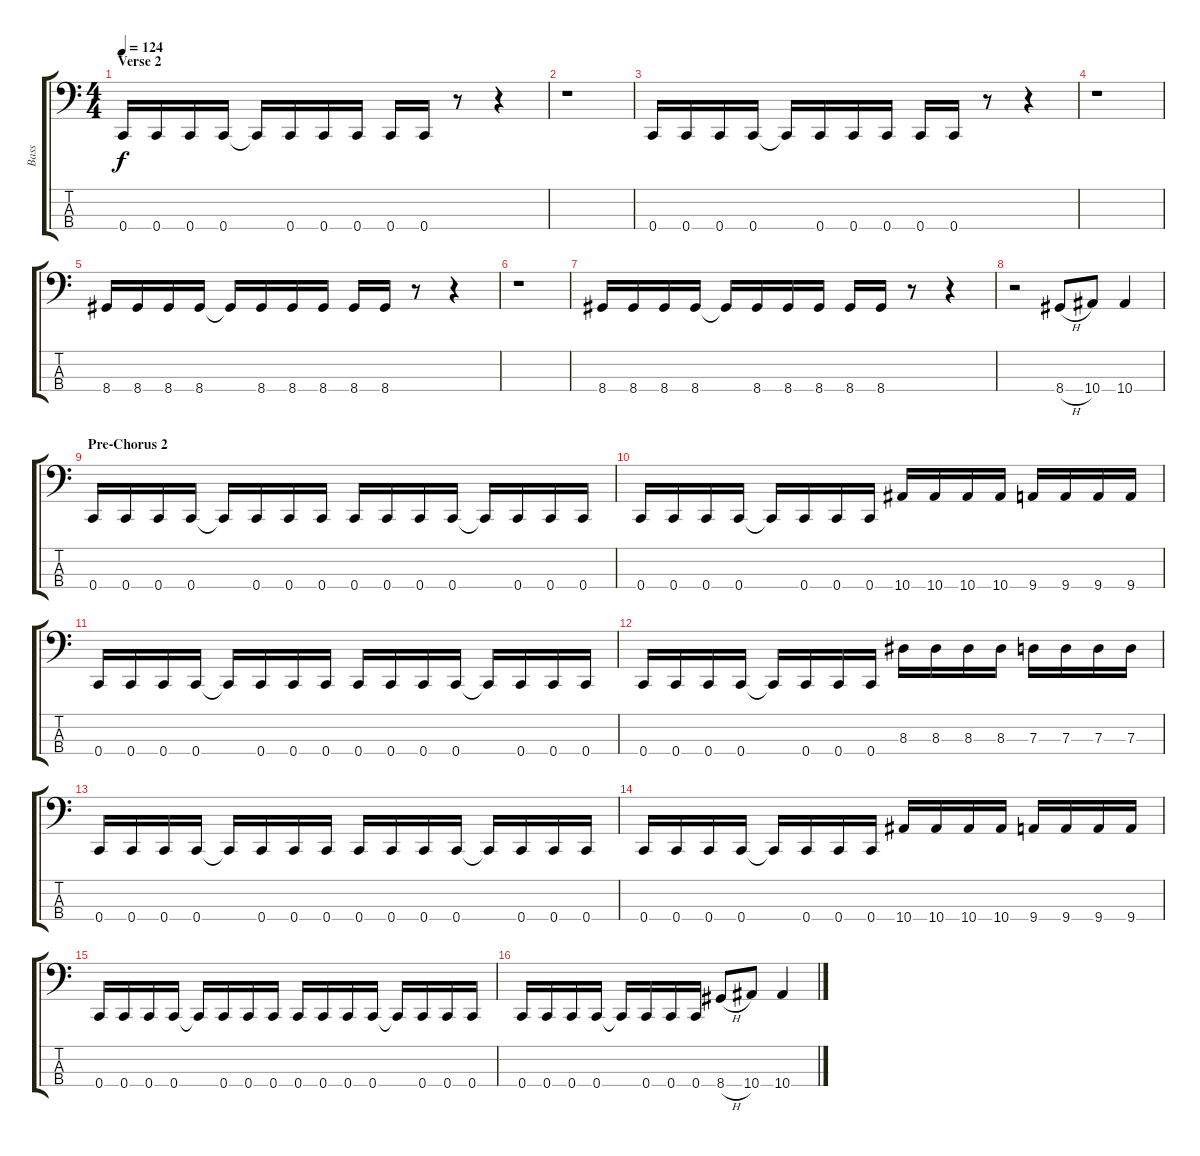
\track ("Bass" "Bass") {instrument electricbasspick}
\staff {score tabs}
\tuning (F2 C2 G1 C1) {hide}
\ts (4 4)
\section ("" "Verse 2")
\tempo 124
\clef f4
\ks c
0.4.16{dy f} 0.4.16 0.4.16 0.4.16 0.4{t}.16 0.4.16 0.4.16 0.4.16 0.4.16 0.4.16 r.8 r.4 |
r.1 |
0.4.16 0.4.16 0.4.16 0.4.16 0.4{t}.16 0.4.16 0.4.16 0.4.16 0.4.16 0.4.16 r.8 r.4 |
r.1 |
8.4.16 8.4.16 8.4.16 8.4.16 8.4{t}.16 8.4.16 8.4.16 8.4.16 8.4.16 8.4.16 r.8 r.4 |
r.1 |
8.4.16 8.4.16 8.4.16 8.4.16 8.4{t}.16 8.4.16 8.4.16 8.4.16 8.4.16 8.4.16 r.8 r.4 |
r.2 8.4{h}.8 10.4.8 10.4.4 |
\section ("" "Pre-Chorus 2")
0.4.16 0.4.16 0.4.16 0.4.16 0.4{t}.16 0.4.16 0.4.16 0.4.16 0.4.16 0.4.16 0.4.16 0.4.16 0.4{t}.16 0.4.16 0.4.16 0.4.16 |
0.4.16 0.4.16 0.4.16 0.4.16 0.4{t}.16 0.4.16 0.4.16 0.4.16 10.4.16 10.4.16 10.4.16 10.4.16 9.4.16 9.4.16 9.4.16 9.4.16 |
0.4.16 0.4.16 0.4.16 0.4.16 0.4{t}.16 0.4.16 0.4.16 0.4.16 0.4.16 0.4.16 0.4.16 0.4.16 0.4{t}.16 0.4.16 0.4.16 0.4.16 |
0.4.16 0.4.16 0.4.16 0.4.16 0.4{t}.16 0.4.16 0.4.16 0.4.16 8.3.16 8.3.16 8.3.16 8.3.16 7.3.16 7.3.16 7.3.16 7.3.16 |
0.4.16 0.4.16 0.4.16 0.4.16 0.4{t}.16 0.4.16 0.4.16 0.4.16 0.4.16 0.4.16 0.4.16 0.4.16 0.4{t}.16 0.4.16 0.4.16 0.4.16 |
0.4.16 0.4.16 0.4.16 0.4.16 0.4{t}.16 0.4.16 0.4.16 0.4.16 10.4.16 10.4.16 10.4.16 10.4.16 9.4.16 9.4.16 9.4.16 9.4.16 |
0.4.16 0.4.16 0.4.16 0.4.16 0.4{t}.16 0.4.16 0.4.16 0.4.16 0.4.16 0.4.16 0.4.16 0.4.16 0.4{t}.16 0.4.16 0.4.16 0.4.16 |
0.4.16 0.4.16 0.4.16 0.4.16 0.4{t}.16 0.4.16 0.4.16 0.4.16 8.4{h}.8 10.4.8 10.4.4
